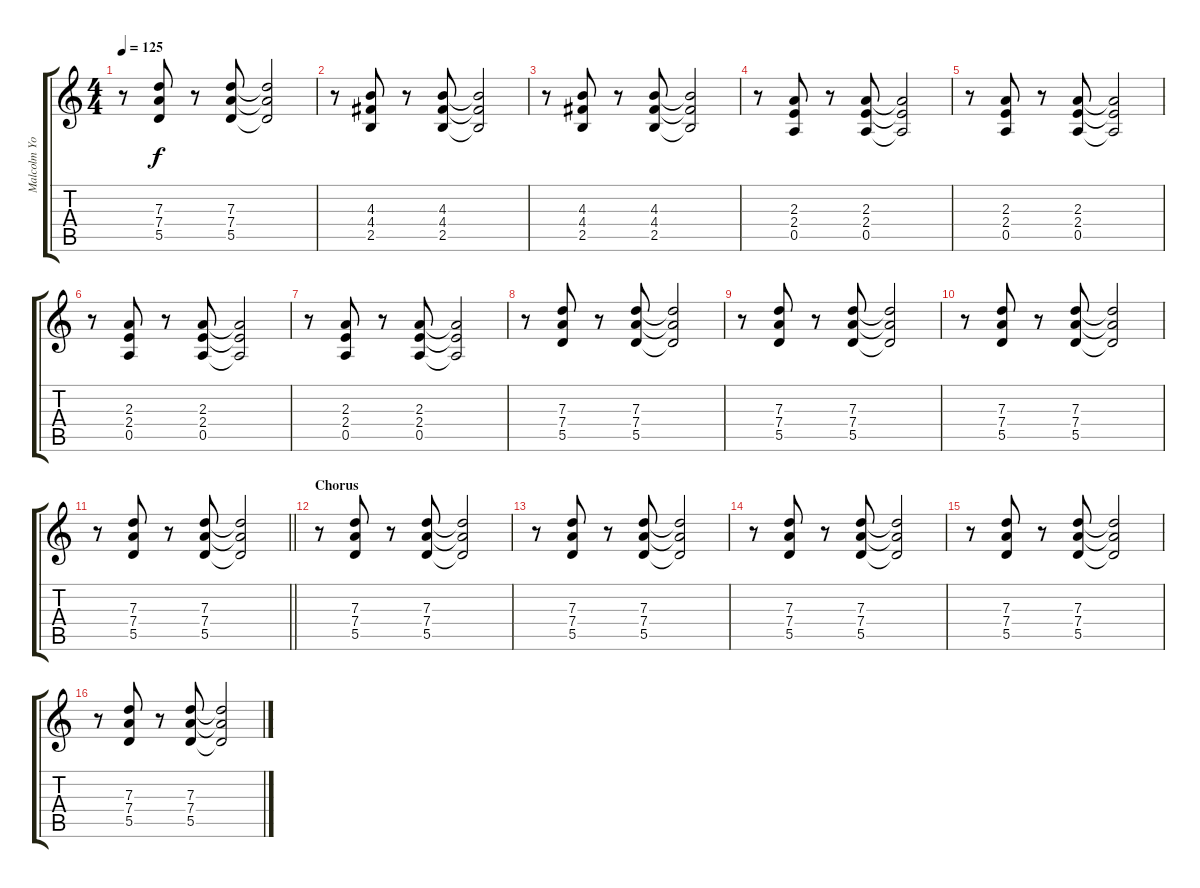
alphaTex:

\track ("Malcolm Young" "Malcolm Yo") {instrument distortionguitar}
\staff {score tabs}
\tuning (E4 B3 G3 D3 A2 E2) {hide}
\ts (4 4)
\tempo 125
\clef g2
\ks c
r.8{dy f} (7.3 7.4 5.5).8 r.8 (7.3 7.4 5.5).8 (7.3{t} 7.4{t} 5.5{t}).2 |
r.8 (4.3 4.4 2.5).8 r.8 (4.3 4.4 2.5).8 (4.3{t} 4.4{t} 2.5{t}).2 |
r.8 (4.3 4.4 2.5).8 r.8 (4.3 4.4 2.5).8 (4.3{t} 4.4{t} 2.5{t}).2 |
r.8 (2.3 2.4 0.5).8 r.8 (2.3 2.4 0.5).8 (2.3{t} 2.4{t} 0.5{t}).2 |
r.8 (2.3 2.4 0.5).8 r.8 (2.3 2.4 0.5).8 (2.3{t} 2.4{t} 0.5{t}).2 |
r.8 (2.3 2.4 0.5).8 r.8 (2.3 2.4 0.5).8 (2.3{t} 2.4{t} 0.5{t}).2 |
r.8 (2.3 2.4 0.5).8 r.8 (2.3 2.4 0.5).8 (2.3{t} 2.4{t} 0.5{t}).2 |
r.8 (7.3 7.4 5.5).8 r.8 (7.3 7.4 5.5).8 (7.3{t} 7.4{t} 5.5{t}).2 |
r.8 (7.3 7.4 5.5).8 r.8 (7.3 7.4 5.5).8 (7.3{t} 7.4{t} 5.5{t}).2 |
r.8 (7.3 7.4 5.5).8 r.8 (7.3 7.4 5.5).8 (7.3{t} 7.4{t} 5.5{t}).2 |
\barLineRight lightlight
r.8 (7.3 7.4 5.5).8 r.8 (7.3 7.4 5.5).8 (7.3{t} 7.4{t} 5.5{t}).2 |
\section ("" "Chorus")
r.8 (7.3 7.4 5.5).8 r.8 (7.3 7.4 5.5).8 (7.3{t} 7.4{t} 5.5{t}).2 |
r.8 (7.3 7.4 5.5).8 r.8 (7.3 7.4 5.5).8 (7.3{t} 7.4{t} 5.5{t}).2 |
r.8 (7.3 7.4 5.5).8 r.8 (7.3 7.4 5.5).8 (7.3{t} 7.4{t} 5.5{t}).2 |
r.8 (7.3 7.4 5.5).8 r.8 (7.3 7.4 5.5).8 (7.3{t} 7.4{t} 5.5{t}).2 |
r.8 (7.3 7.4 5.5).8 r.8 (7.3 7.4 5.5).8 (7.3{t} 7.4{t} 5.5{t}).2
